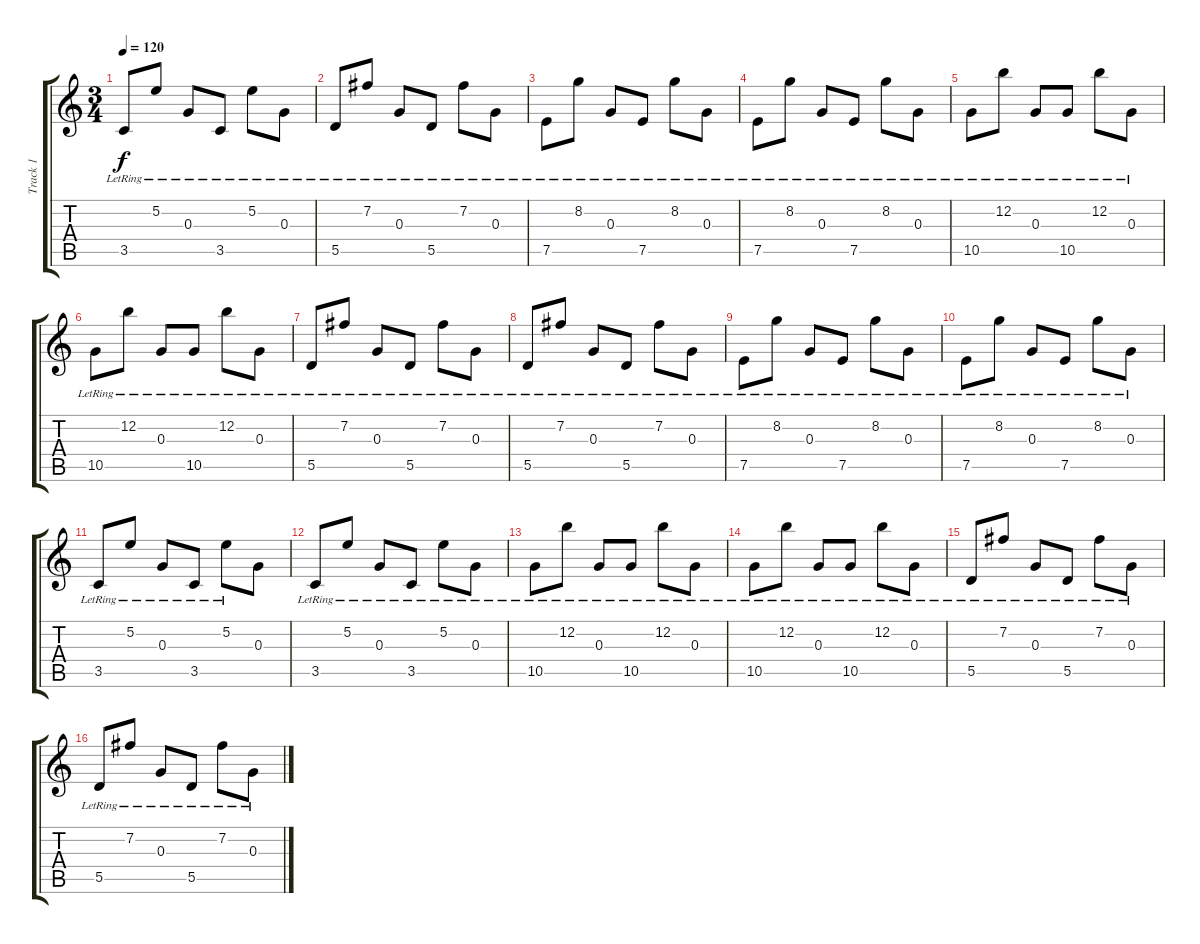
\track ("Track 1" "Track 1") {instrument acousticguitarsteel}
\staff {score tabs}
\tuning (E4 B3 G3 D3 A2 E2) {hide}
\ts (3 4)
\tempo 120
\clef g2
\ks c
3.5{lr}.8{dy f} 5.2{lr}.8 0.3{lr}.8 3.5{lr}.8 5.2{lr}.8 0.3{lr}.8 |
5.5{lr}.8 7.2{lr}.8 0.3{lr}.8 5.5{lr}.8 7.2{lr}.8 0.3{lr}.8 |
7.5{lr}.8 8.2{lr}.8 0.3{lr}.8 7.5{lr}.8 8.2{lr}.8 0.3{lr}.8 |
7.5{lr}.8 8.2{lr}.8 0.3{lr}.8 7.5{lr}.8 8.2{lr}.8 0.3{lr}.8 |
10.5{lr}.8 12.2{lr}.8 0.3{lr}.8 10.5{lr}.8 12.2{lr}.8 0.3{lr}.8 |
10.5{lr}.8 12.2{lr}.8 0.3{lr}.8 10.5{lr}.8 12.2{lr}.8 0.3{lr}.8 |
5.5{lr}.8 7.2{lr}.8 0.3{lr}.8 5.5{lr}.8 7.2{lr}.8 0.3{lr}.8 |
5.5{lr}.8 7.2{lr}.8 0.3{lr}.8 5.5{lr}.8 7.2{lr}.8 0.3{lr}.8 |
7.5{lr}.8 8.2{lr}.8 0.3{lr}.8 7.5{lr}.8 8.2{lr}.8 0.3{lr}.8 |
7.5{lr}.8 8.2{lr}.8 0.3{lr}.8 7.5{lr}.8 8.2{lr}.8 0.3{lr}.8 |
3.5{lr}.8 5.2{lr}.8 0.3{lr}.8 3.5{lr}.8 5.2{lr}.8 0.3.8 |
3.5{lr}.8 5.2{lr}.8 0.3{lr}.8 3.5{lr}.8 5.2{lr}.8 0.3{lr}.8 |
10.5{lr}.8 12.2{lr}.8 0.3{lr}.8 10.5{lr}.8 12.2{lr}.8 0.3{lr}.8 |
10.5{lr}.8 12.2{lr}.8 0.3{lr}.8 10.5{lr}.8 12.2{lr}.8 0.3{lr}.8 |
5.5{lr}.8 7.2{lr}.8 0.3{lr}.8 5.5{lr}.8 7.2{lr}.8 0.3{lr}.8 |
5.5{lr}.8 7.2{lr}.8 0.3{lr}.8 5.5{lr}.8 7.2{lr}.8 0.3{lr}.8
